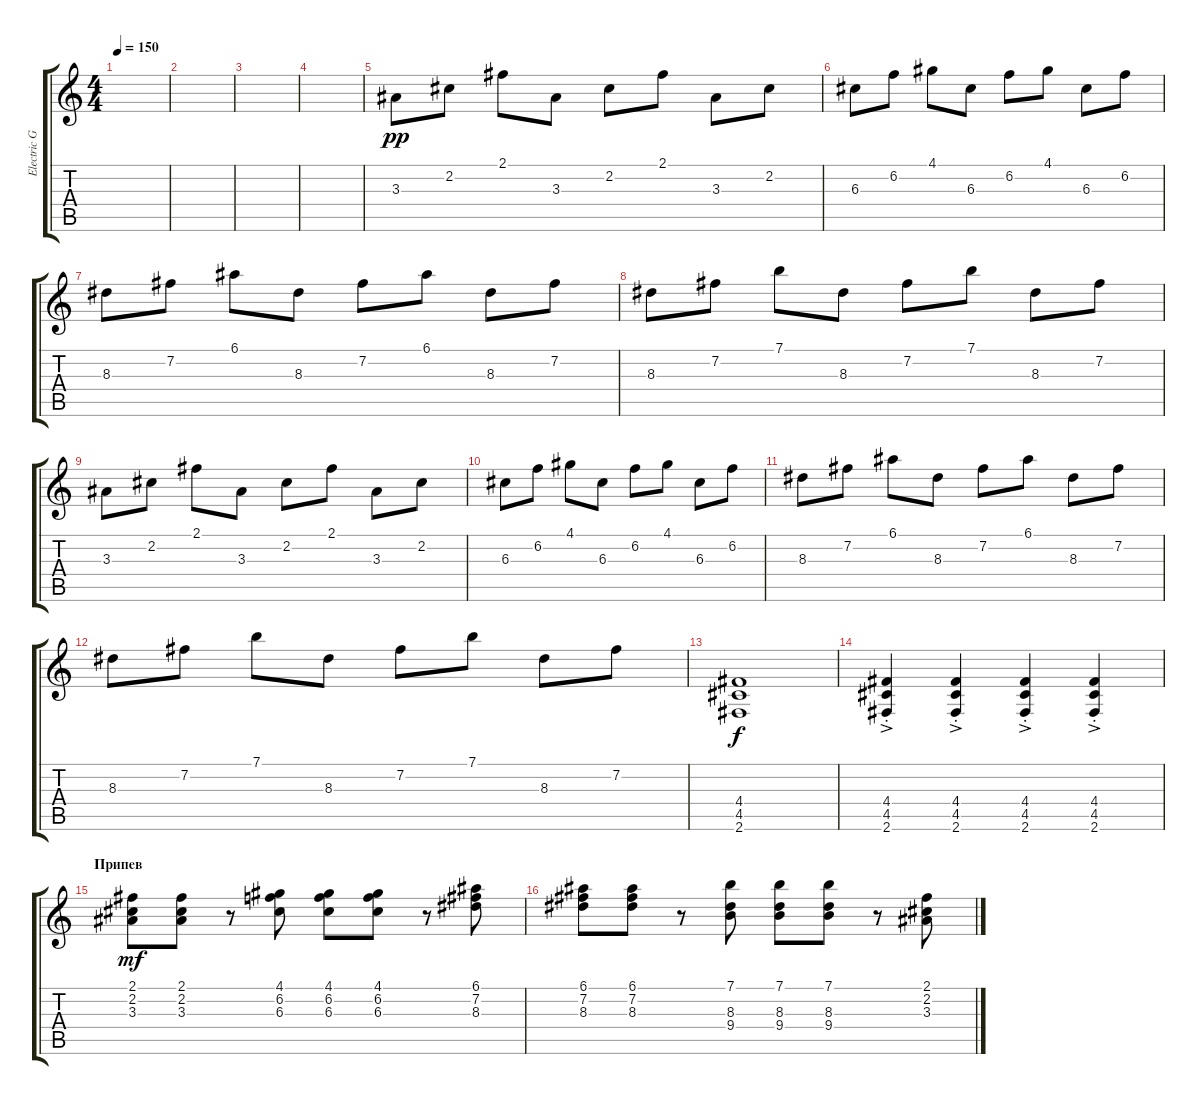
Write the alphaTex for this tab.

\track ("Electric Guitar" "Electric G") {instrument distortionguitar}
\staff {score tabs}
\tuning (E4 B3 G3 D3 A2 E2) {hide}
\ts (4 4)
\tempo 150
\clef g2
\ks c
|
|
|
|
3.3.8{dy pp} 2.2.8 2.1.8 3.3.8 2.2.8 2.1.8 3.3.8 2.2.8 |
6.3.8 6.2.8 4.1.8 6.3.8 6.2.8 4.1.8 6.3.8 6.2.8 |
8.3.8 7.2.8 6.1.8 8.3.8 7.2.8 6.1.8 8.3.8 7.2.8 |
8.3.8 7.2.8 7.1.8 8.3.8 7.2.8 7.1.8 8.3.8 7.2.8 |
3.3.8 2.2.8 2.1.8 3.3.8 2.2.8 2.1.8 3.3.8 2.2.8 |
6.3.8 6.2.8 4.1.8 6.3.8 6.2.8 4.1.8 6.3.8 6.2.8 |
8.3.8 7.2.8 6.1.8 8.3.8 7.2.8 6.1.8 8.3.8 7.2.8 |
8.3.8 7.2.8 7.1.8 8.3.8 7.2.8 7.1.8 8.3.8 7.2.8 |
(4.4 4.5 2.6).1{dy f} |
(4.4{ac st} 4.5{ac st} 2.6{ac st}).4 (4.4{ac st} 4.5{ac st} 2.6{ac st}).4 (4.4{ac st} 4.5{ac st} 2.6{ac st}).4 (4.4{ac st} 4.5{ac st} 2.6{ac st}).4 |
\section ("" "Припев")
(2.1 2.2 3.3).8{dy mf} (2.1 2.2 3.3).8 r.8 (4.1 6.2 6.3).8 (4.1 6.2 6.3).8 (4.1 6.2 6.3).8 r.8 (6.1 7.2 8.3).8 |
(6.1 7.2 8.3).8 (6.1 7.2 8.3).8 r.8 (7.1 8.3 9.4).8 (7.1 8.3 9.4).8 (7.1 8.3 9.4).8 r.8 (2.1 2.2 3.3).8
